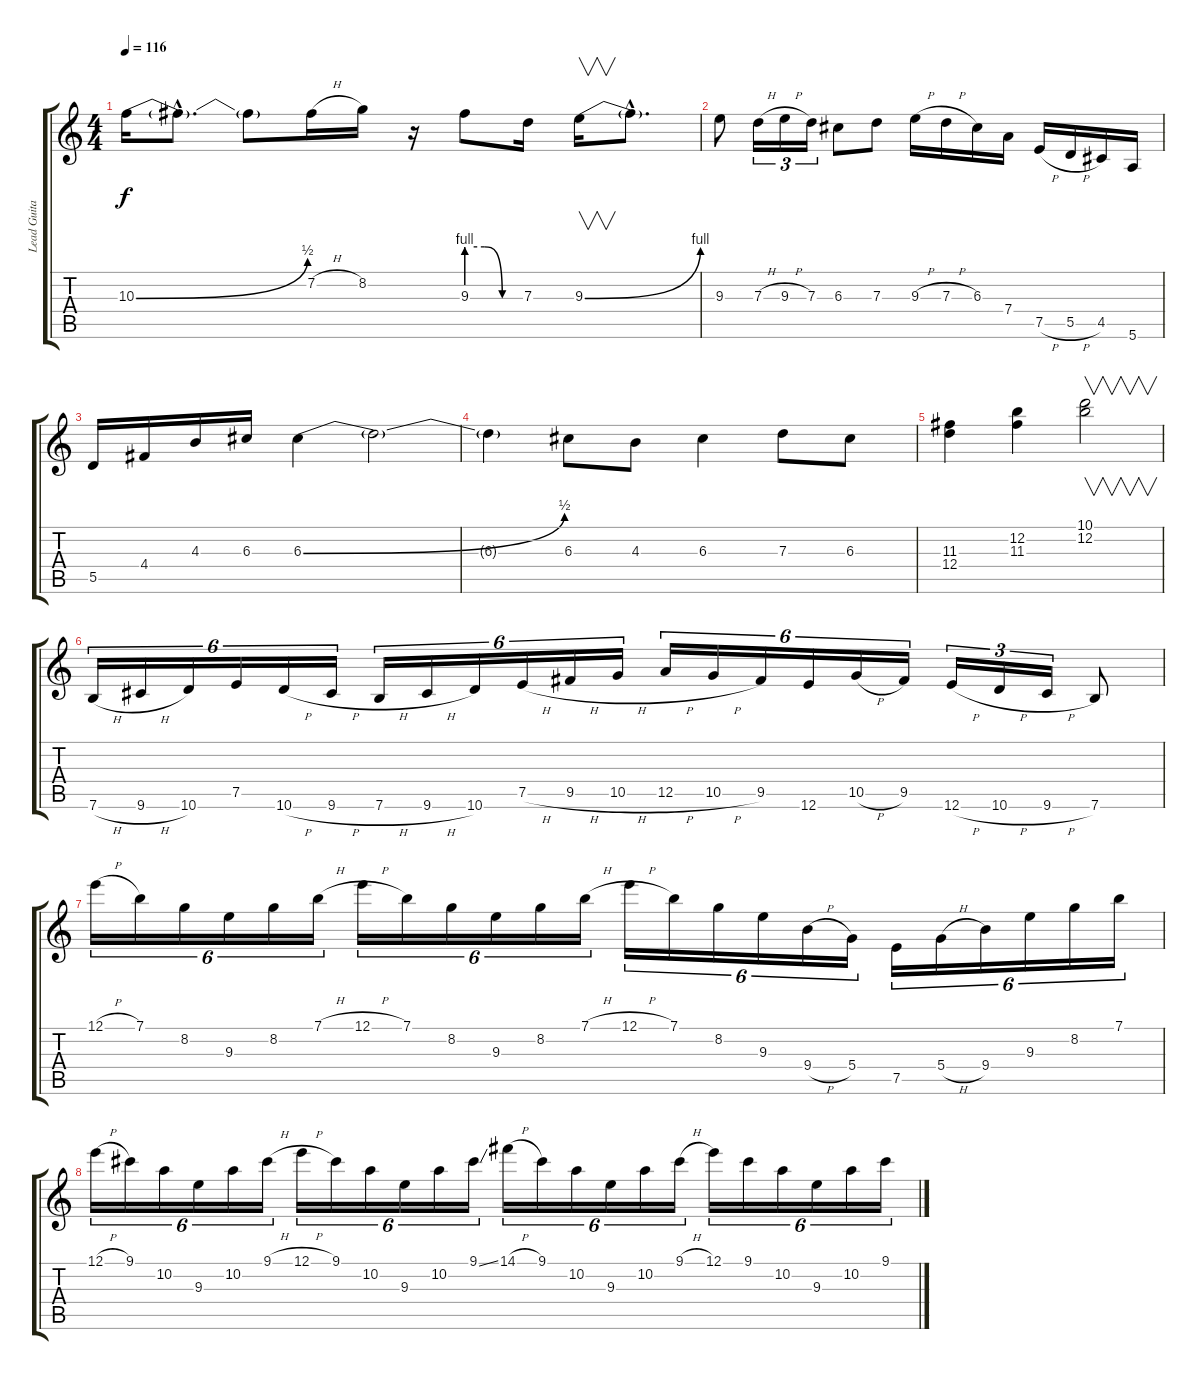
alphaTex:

\track ("Lead Guitar ( Jason Becker )" "Lead Guita") {instrument overdrivenguitar}
\staff {score tabs}
\tuning (E4 B3 G3 D3 A2 E2) {hide}
\ts (4 4)
\tempo 116
\clef g2
\ks c
10.3{be (bend 0 0 60 2)}.16{dy f} 10.3{hac t}.8{d} 10.3{t}.8 7.2{h}.16 8.2.16 r.16 9.3{be (custom 0 4 20 4 40 0 60 0)}.8 7.3.16 9.3{be (bend 0 0 60 4)}.16{v} 9.3{hac t}.8{d} |
9.3.8 7.3{h}.16{tu (3 2)} 9.3{h}.16{tu (3 2)} 7.3.16{tu (3 2)} 6.3.8 7.3.8 9.3{h}.16 7.3{h}.16 6.3.16 7.4.16 7.5{h}.16 5.5{h}.16 4.5.16 5.6.16 |
5.5.16 4.4.16 4.3.16 6.3.16 6.3{be (bend 0 0 60 2)}.4 6.3{t}.2 |
6.3{t}.4 6.3.8 4.3.8 6.3.4 7.3.8 6.3.8 |
(11.3 12.4).4 (12.2 11.3).4 (10.1 12.2).2{v} |
7.6{h}.16{tu (6 4)} 9.6{h}.16{tu (6 4)} 10.6.16{tu (6 4)} 7.5.16{tu (6 4)} 10.6{h}.16{tu (6 4)} 9.6{h}.16{tu (6 4)} 7.6{h}.16{tu (6 4)} 9.6{h}.16{tu (6 4)} 10.6.16{tu (6 4)} 7.5{h}.16{tu (6 4)} 9.5{h}.16{tu (6 4)} 10.5{h}.16{tu (6 4)} 12.5{h}.16{tu (6 4)} 10.5{h}.16{tu (6 4)} 9.5.16{tu (6 4)} 12.6.16{tu (6 4)} 10.5{h}.16{tu (6 4)} 9.5.16{tu (6 4)} 12.6{h}.16{tu (3 2)} 10.6{h}.16{tu (3 2)} 9.6{h}.16{tu (3 2)} 7.6.8 |
12.1{h}.16{tu (6 4)} 7.1.16{tu (6 4)} 8.2.16{tu (6 4)} 9.3.16{tu (6 4)} 8.2.16{tu (6 4)} 7.1{h}.16{tu (6 4)} 12.1{h}.16{tu (6 4)} 7.1.16{tu (6 4)} 8.2.16{tu (6 4)} 9.3.16{tu (6 4)} 8.2.16{tu (6 4)} 7.1{h}.16{tu (6 4)} 12.1{h}.16{tu (6 4)} 7.1.16{tu (6 4)} 8.2.16{tu (6 4)} 9.3.16{tu (6 4)} 9.4{h}.16{tu (6 4)} 5.4.16{tu (6 4)} 7.5.16{tu (6 4)} 5.4{h}.16{tu (6 4)} 9.4.16{tu (6 4)} 9.3.16{tu (6 4)} 8.2.16{tu (6 4)} 7.1.16{tu (6 4)} |
12.1{h}.16{tu (6 4)} 9.1.16{tu (6 4)} 10.2.16{tu (6 4)} 9.3.16{tu (6 4)} 10.2.16{tu (6 4)} 9.1{h}.16{tu (6 4)} 12.1{h}.16{tu (6 4)} 9.1.16{tu (6 4)} 10.2.16{tu (6 4)} 9.3.16{tu (6 4)} 10.2.16{tu (6 4)} 9.1{ss}.16{tu (6 4)} 14.1{h}.16{tu (6 4)} 9.1.16{tu (6 4)} 10.2.16{tu (6 4)} 9.3.16{tu (6 4)} 10.2.16{tu (6 4)} 9.1{h}.16{tu (6 4)} 12.1.16{tu (6 4)} 9.1.16{tu (6 4)} 10.2.16{tu (6 4)} 9.3.16{tu (6 4)} 10.2.16{tu (6 4)} 9.1.16{tu (6 4)}
